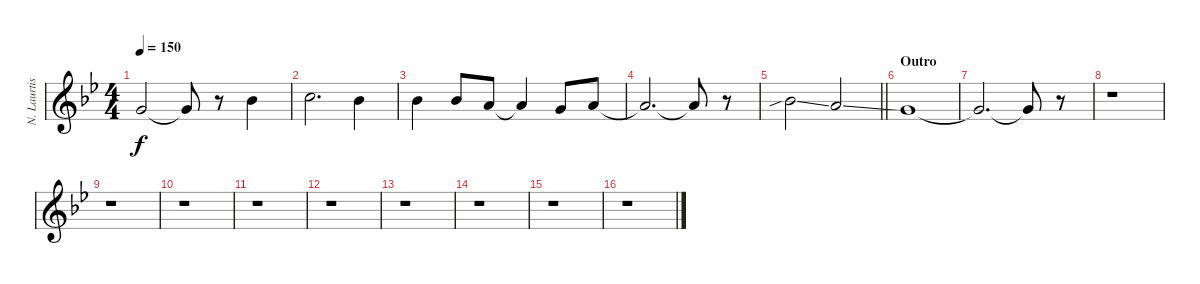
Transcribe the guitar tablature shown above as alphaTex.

\track ("N. Laurtisen (Lead Vocals)" "N. Laurtis") {instrument violin}
\staff {score}
\tuning (E4 B3 G3 D3 A2 E2) {hide}
\ts (4 4)
\tempo 150
\clef g2
\ks gminor
8.2{t}.2{dy f} 8.2{t}.8 r.8 11.2.4 |
13.2.2{d} 11.2.4 |
11.2.4 11.2.8 10.2.8 10.2{t}.4 8.2.8 10.2.8 |
10.2{t}.2{d} 10.2{t}.8 r.8 |
\barLineRight lightlight
11.2{sib ss}.2 10.2{ss}.2 |
\section ("" "Outro")
8.2.1 |
8.2{t}.2{d} 8.2{t}.8 r.8 |
r.1 |
r.1 |
r.1 |
r.1 |
r.1 |
r.1 |
r.1 |
r.1 |
r.1
